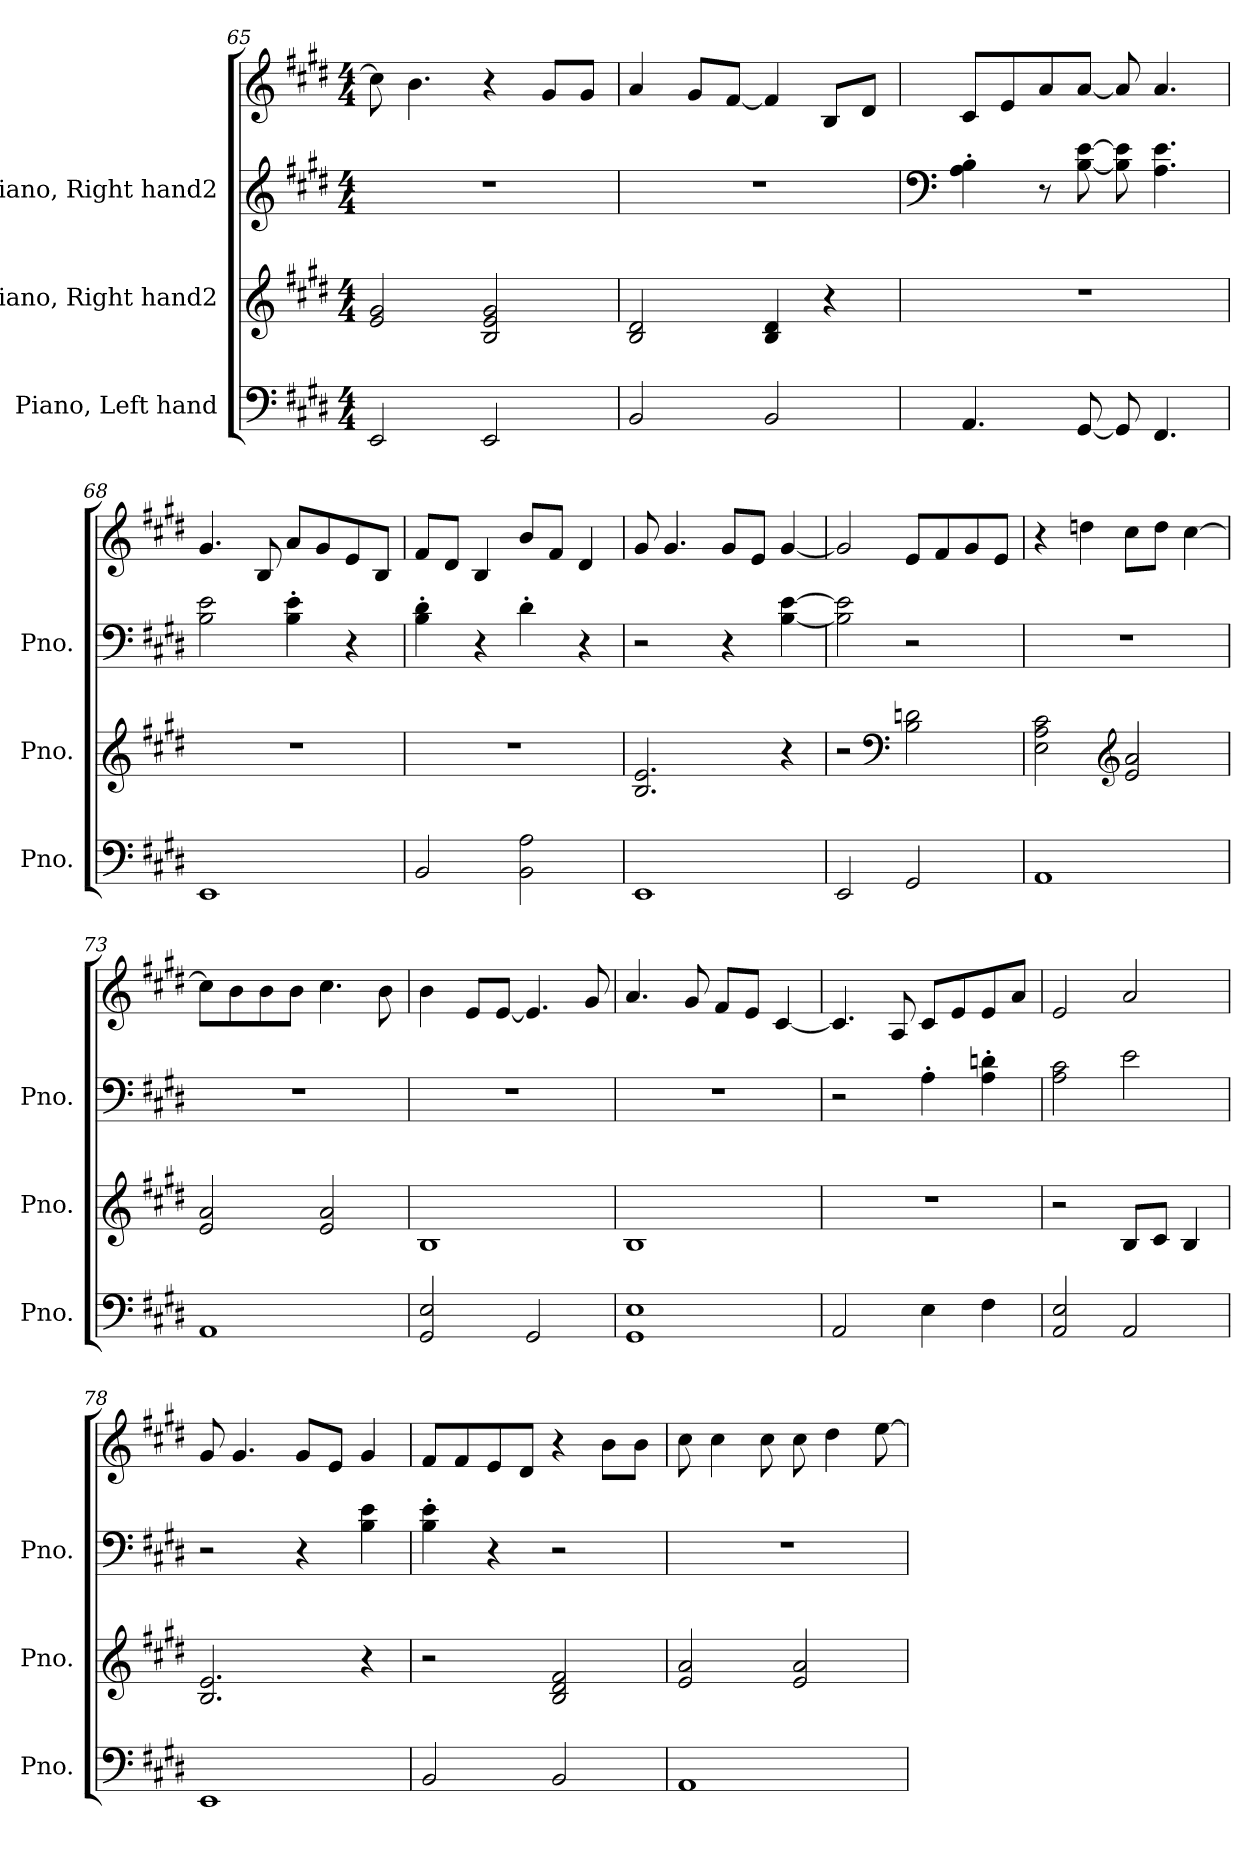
**kern	**kern	**kern	**kern
*part3	*part2	*part1	*part1
*staff4	*staff3	*staff2	*staff1
*I"Piano, Left hand	*I"Piano, Right hand2	*I"Piano, Right hand2	*
*I'Pno.	*I'Pno.	*I'Pno.	*
*clefF4	*clefG2	*clefG2	*clefG2
*k[f#c#g#d#]	*k[f#c#g#d#]	*k[f#c#g#d#]	*k[f#c#g#d#]
*M4/4	*M4/4	*M4/4	*M4/4
=65	=65	=65	=65
2EE/	2e/ 2g#/	1r	8cc#\]
.	.	.	4.b\
2EE/	2B/ 2e/ 2g#/	.	4r
.	.	.	8g#/L
.	.	.	8g#/J
=66	=66	=66	=66
2BB/	2B/ 2d#/	1r	4a/
.	.	.	8g#/L
.	.	.	[8f#/J
2BB/	4B/ 4d#/	.	4f#/]
.	4r	.	8B/L
.	.	.	8d#/J
!!LO:LB:g=z
=67	=67	=67	=67
*	*	*clefF4	*
4.AA/	1r	4A\' 4B\'	8c#/L
.	.	.	8e/
.	.	8r	8a/
[8GG#/	.	[8B\ [8e\	[8a/J
8GG#/]	.	8B\] 8e\]	8a/]
4.FF#/	.	4.A\ 4.e\	4.a/
=68	=68	=68	=68
1EE	1r	2B\ 2e\	4.g#/
.	.	.	8B/
.	.	4B\' 4e\'	8a/L
.	.	.	8g#/
.	.	4r	8e/
.	.	.	8B/J
=69	=69	=69	=69
2BB/	1r	4B\' 4d#\'	8f#/L
.	.	.	8d#/J
.	.	4r	4B/
2BB\ 2A\	.	4d#'\	8b/L
.	.	.	8f#/J
.	.	4r	4d#/
=70	=70	=70	=70
1EE	2.B/ 2.e/	2r	8g#/
.	.	.	4.g#/
.	.	4r	8g#/L
.	.	.	8e/J
.	4r	[4B\ [4e\	[4g#/
=71	=71	=71	=71
2EE/	2r	2B\] 2e\]	2g#/]
*	*clefF4	*	*
2GG#/	2B\ 2dn\	2r	8e/L
.	.	.	8f#/
.	.	.	8g#/
.	.	.	8e/J
!!LO:LB:g=z
=72	=72	=72	=72
1AA	2E\ 2A\ 2c#\	1r	4r
.	.	.	4ddn\
*	*clefG2	*	*
.	2e/ 2a/	.	8cc#\L
.	.	.	8dd\J
.	.	.	[4cc#\
=73	=73	=73	=73
1AA	2e/ 2a/	1r	8cc#\L]
.	.	.	8b\
.	.	.	8b\
.	.	.	8b\J
.	2e/ 2a/	.	4.cc#\
.	.	.	8b\
=74	=74	=74	=74
2GG#/ 2E/	1B	1r	4b\
.	.	.	8e/L
.	.	.	[8e/J
2GG#/	.	.	4.e/]
.	.	.	8g#/
=75	=75	=75	=75
1GG# 1E	1B	1r	4.a/
.	.	.	8g#/
.	.	.	8f#/L
.	.	.	8e/J
.	.	.	[4c#/
=76	=76	=76	=76
2AA/	1r	2r	4.c#/]
.	.	.	8A/
4E\	.	4A'\	8c#/L
.	.	.	8e/
4F#\	.	4A\' 4dn\'	8e/
.	.	.	8a/J
!!LO:PB:g=z
=77	=77	=77	=77
2AA/ 2E/	2r	2A\ 2c#\	2e/
2AA/	8B/L	2e\	2a/
.	8c#/J	.	.
.	4B/	.	.
=78	=78	=78	=78
1EE	2.B/ 2.e/	2r	8g#/
.	.	.	4.g#/
.	.	4r	8g#/L
.	.	.	8e/J
.	4r	4B\ 4e\	4g#/
=79	=79	=79	=79
2BB/	2r	4B\' 4e\'	8f#/L
.	.	.	8f#/
.	.	4r	8e/
.	.	.	8d#/J
2BB/	2B/ 2d#/ 2f#/	2r	4r
.	.	.	8b\L
.	.	.	8b\J
=80	=80	=80	=80
1AA	2e/ 2a/	1r	8cc#\
.	.	.	4cc#\
.	.	.	8cc#\
.	2e/ 2a/	.	8cc#\
.	.	.	4dd#\
.	.	.	[8ee\
=	=	=	=
*-	*-	*-	*-
